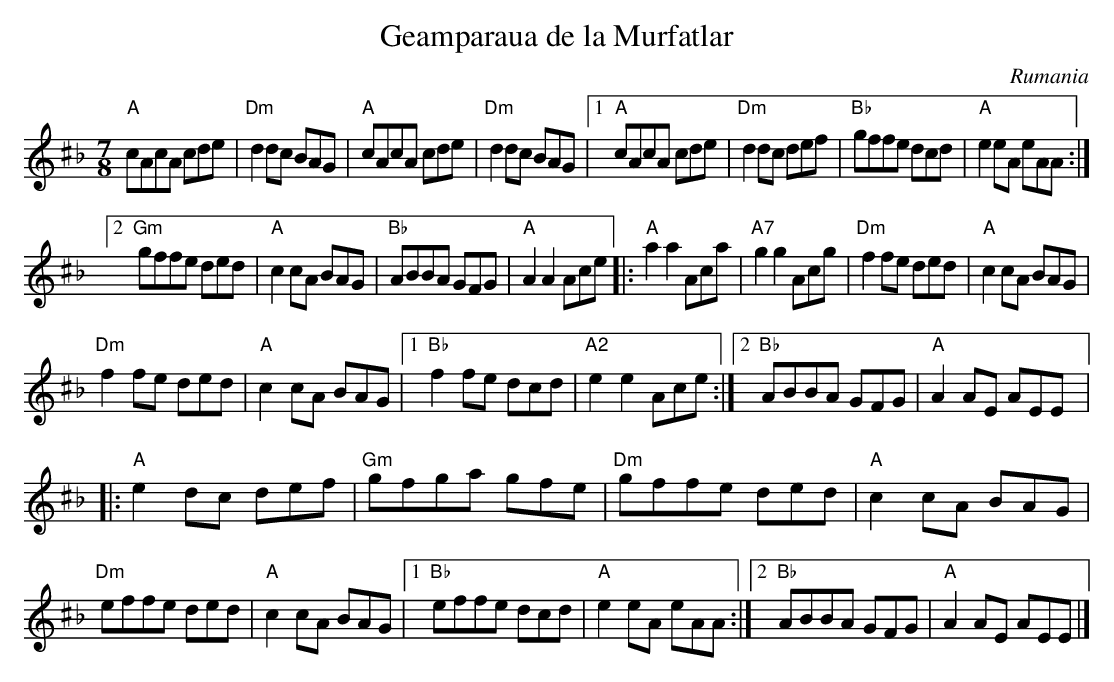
X:1
T:Geamparaua de la Murfatlar
M:7/8
O:Rumania
K:A min ^c_B
"A" cAcA cde | "Dm" d2 dc BAG |  \
"A" cAcA cde | "Dm" d2 dc BAG |1 \
"A" cAcA cde | "Dm" d2 dc def |  \
"Bb" gffe dcd | "A" e2 eA eAA :|2
"Gm" gffe ded | "A" c2 cA BAG |  \
"Bb" ABBA GFG | "A" A2 A2 Ace |: \
"A" a2 a2 Aca | "A7" g2 g2 Acg  |  \
"Dm" f2 fe ded | "A" c2 cA BAG  |
"Dm" f2 fe ded | "A" c2 cA BAG  |1 \
"Bb" f2 fe dcd | "A2" e2 e2 Ace :|2\
"Bb" ABBA GFG  | "A" A2AE AEE |:
"A" e2 dc def | "Gm" gfga gfe |  \
"Dm" gffe ded |"A" c2 cA BAG  |
"Dm" effe ded | "A" c2 cA BAG |1 \
"Bb" effe dcd | "A" e2 eA eAA :|2\
"Bb" ABBA GFG | "A" A2 AE AEE |]
